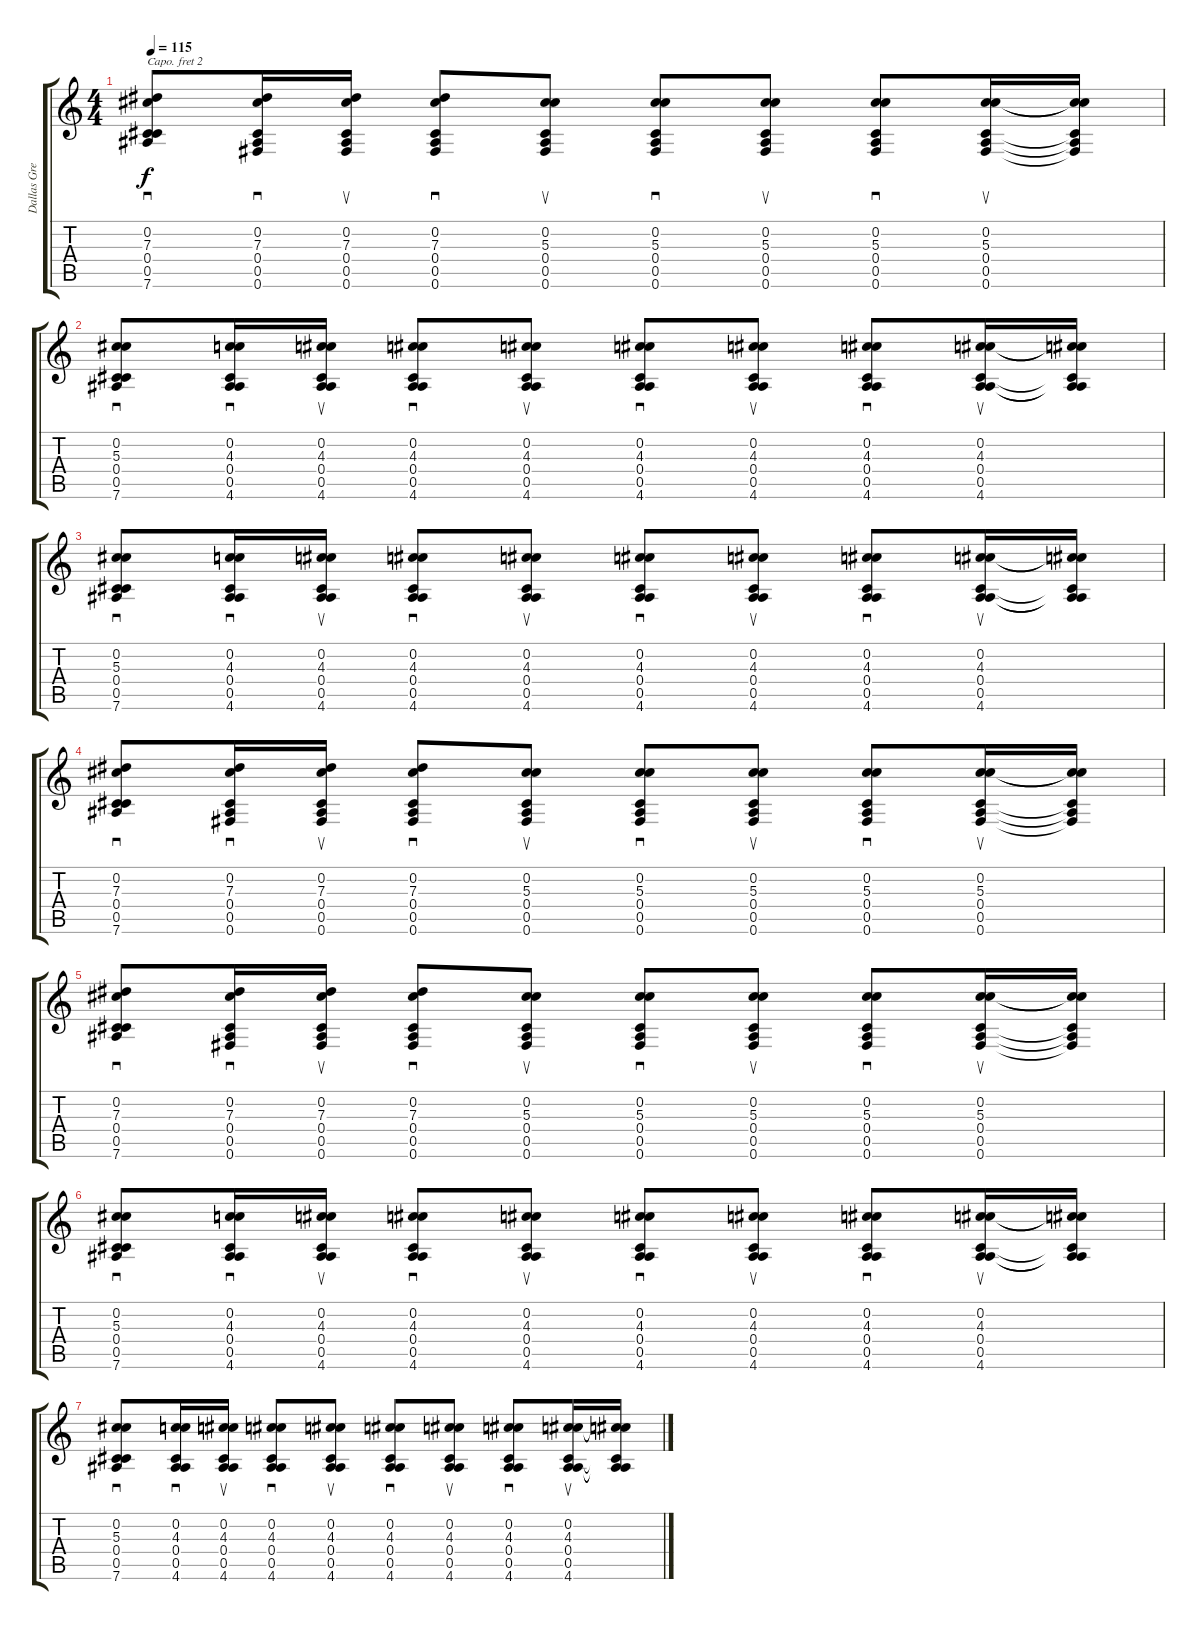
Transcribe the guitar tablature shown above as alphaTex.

\track ("Dallas Green - Guitar" "Dallas Gre") {instrument acousticguitarsteel}
\staff {score tabs}
\capo 2
\tuning (Eb4 B3 Gb3 B2 Ab2 E2) {hide}
\ts (4 4)
\tempo 115
\clef g2
\ks c
(0.2 7.3 0.4 0.5 7.6).8{sd dy f} (0.2 7.3 0.4 0.5 0.6).16{sd} (0.2 7.3 0.4 0.5 0.6).16{su} (0.2 7.3 0.4 0.5 0.6).8{sd} (0.2 5.3 0.4 0.5 0.6).8{su} (0.2 5.3 0.4 0.5 0.6).8{sd} (0.2 5.3 0.4 0.5 0.6).8{su} (0.2 5.3 0.4 0.5 0.6).8{sd} (0.2 5.3 0.4 0.5 0.6).16{su} (0.2{t} 5.3{t} 0.4{t} 0.5{t} 0.6{t}).16 |
(0.2 5.3 0.4 0.5 7.6).8{sd} (0.2 4.3 0.4 0.5 4.6).16{sd} (0.2 4.3 0.4 0.5 4.6).16{su} (0.2 4.3 0.4 0.5 4.6).8{sd} (0.2 4.3 0.4 0.5 4.6).8{su} (0.2 4.3 0.4 0.5 4.6).8{sd} (0.2 4.3 0.4 0.5 4.6).8{su} (0.2 4.3 0.4 0.5 4.6).8{sd} (0.2 4.3 0.4 0.5 4.6).16{su} (0.2{t} 4.3{t} 0.4{t} 0.5{t} 4.6{t}).16 |
(0.2 5.3 0.4 0.5 7.6).8{sd} (0.2 4.3 0.4 0.5 4.6).16{sd} (0.2 4.3 0.4 0.5 4.6).16{su} (0.2 4.3 0.4 0.5 4.6).8{sd} (0.2 4.3 0.4 0.5 4.6).8{su} (0.2 4.3 0.4 0.5 4.6).8{sd} (0.2 4.3 0.4 0.5 4.6).8{su} (0.2 4.3 0.4 0.5 4.6).8{sd} (0.2 4.3 0.4 0.5 4.6).16{su} (0.2{t} 4.3{t} 0.4{t} 0.5{t} 4.6{t}).16 |
(0.2 7.3 0.4 0.5 7.6).8{sd} (0.2 7.3 0.4 0.5 0.6).16{sd} (0.2 7.3 0.4 0.5 0.6).16{su} (0.2 7.3 0.4 0.5 0.6).8{sd} (0.2 5.3 0.4 0.5 0.6).8{su} (0.2 5.3 0.4 0.5 0.6).8{sd} (0.2 5.3 0.4 0.5 0.6).8{su} (0.2 5.3 0.4 0.5 0.6).8{sd} (0.2 5.3 0.4 0.5 0.6).16{su} (0.2{t} 5.3{t} 0.4{t} 0.5{t} 0.6{t}).16 |
(0.2 7.3 0.4 0.5 7.6).8{sd} (0.2 7.3 0.4 0.5 0.6).16{sd} (0.2 7.3 0.4 0.5 0.6).16{su} (0.2 7.3 0.4 0.5 0.6).8{sd} (0.2 5.3 0.4 0.5 0.6).8{su} (0.2 5.3 0.4 0.5 0.6).8{sd} (0.2 5.3 0.4 0.5 0.6).8{su} (0.2 5.3 0.4 0.5 0.6).8{sd} (0.2 5.3 0.4 0.5 0.6).16{su} (0.2{t} 5.3{t} 0.4{t} 0.5{t} 0.6{t}).16 |
(0.2 5.3 0.4 0.5 7.6).8{sd} (0.2 4.3 0.4 0.5 4.6).16{sd} (0.2 4.3 0.4 0.5 4.6).16{su} (0.2 4.3 0.4 0.5 4.6).8{sd} (0.2 4.3 0.4 0.5 4.6).8{su} (0.2 4.3 0.4 0.5 4.6).8{sd} (0.2 4.3 0.4 0.5 4.6).8{su} (0.2 4.3 0.4 0.5 4.6).8{sd} (0.2 4.3 0.4 0.5 4.6).16{su} (0.2{t} 4.3{t} 0.4{t} 0.5{t} 4.6{t}).16 |
(0.2 5.3 0.4 0.5 7.6).8{sd} (0.2 4.3 0.4 0.5 4.6).16{sd} (0.2 4.3 0.4 0.5 4.6).16{su} (0.2 4.3 0.4 0.5 4.6).8{sd} (0.2 4.3 0.4 0.5 4.6).8{su} (0.2 4.3 0.4 0.5 4.6).8{sd} (0.2 4.3 0.4 0.5 4.6).8{su} (0.2 4.3 0.4 0.5 4.6).8{sd} (0.2 4.3 0.4 0.5 4.6).16{su} (0.2{t} 4.3{t} 0.4{t} 0.5{t} 4.6{t}).16
